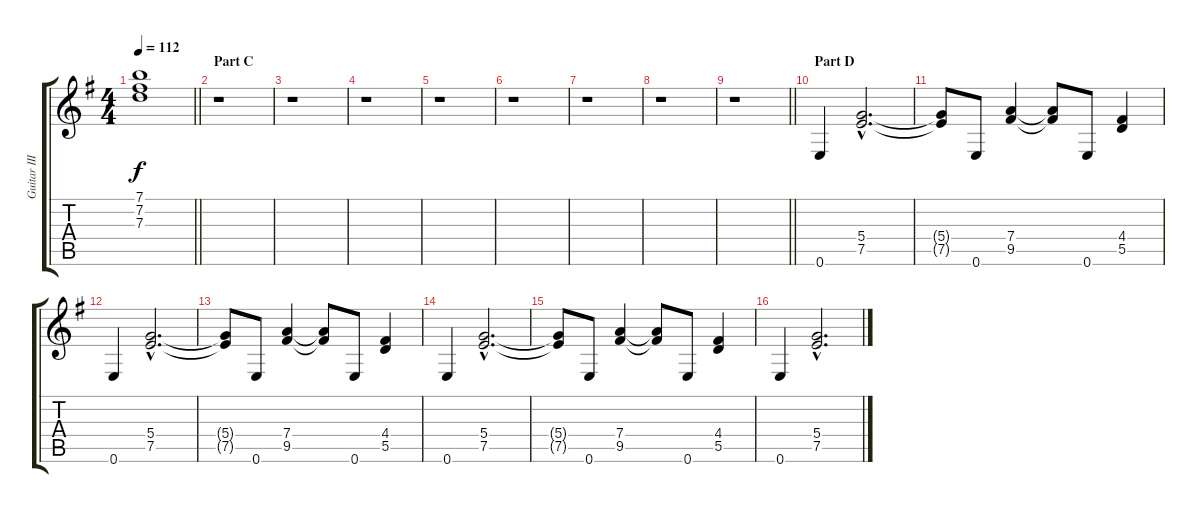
\track ("Guitar III (Inoran)" "Guitar III") {instrument electricguitarclean}
\staff {score tabs}
\tuning (E4 B3 G3 D3 A2 E2) {hide}
\ts (4 4)
\tempo 112
\clef g2
\barLineRight lightlight
\ks g
(7.1{t} 7.2{t} 7.3{t}).1{dy f} |
\section ("" "Part C")
r.1 |
r.1 |
r.1 |
r.1 |
r.1 |
r.1 |
r.1 |
\barLineRight lightlight
r.1 |
\section ("" "Part D")
0.6.4 (5.4{hac} 7.5{hac}).2{d} |
(5.4{t} 7.5{t}).8 0.6.8 (7.4 9.5).4 (7.4{t} 9.5{t}).8 0.6.8 (4.4 5.5).4 |
0.6.4 (5.4{hac} 7.5{hac}).2{d} |
(5.4{t} 7.5{t}).8 0.6.8 (7.4 9.5).4 (7.4{t} 9.5{t}).8 0.6.8 (4.4 5.5).4 |
0.6.4 (5.4{hac} 7.5{hac}).2{d} |
(5.4{t} 7.5{t}).8 0.6.8 (7.4 9.5).4 (7.4{t} 9.5{t}).8 0.6.8 (4.4 5.5).4 |
0.6.4 (5.4{hac} 7.5{hac}).2{d}
